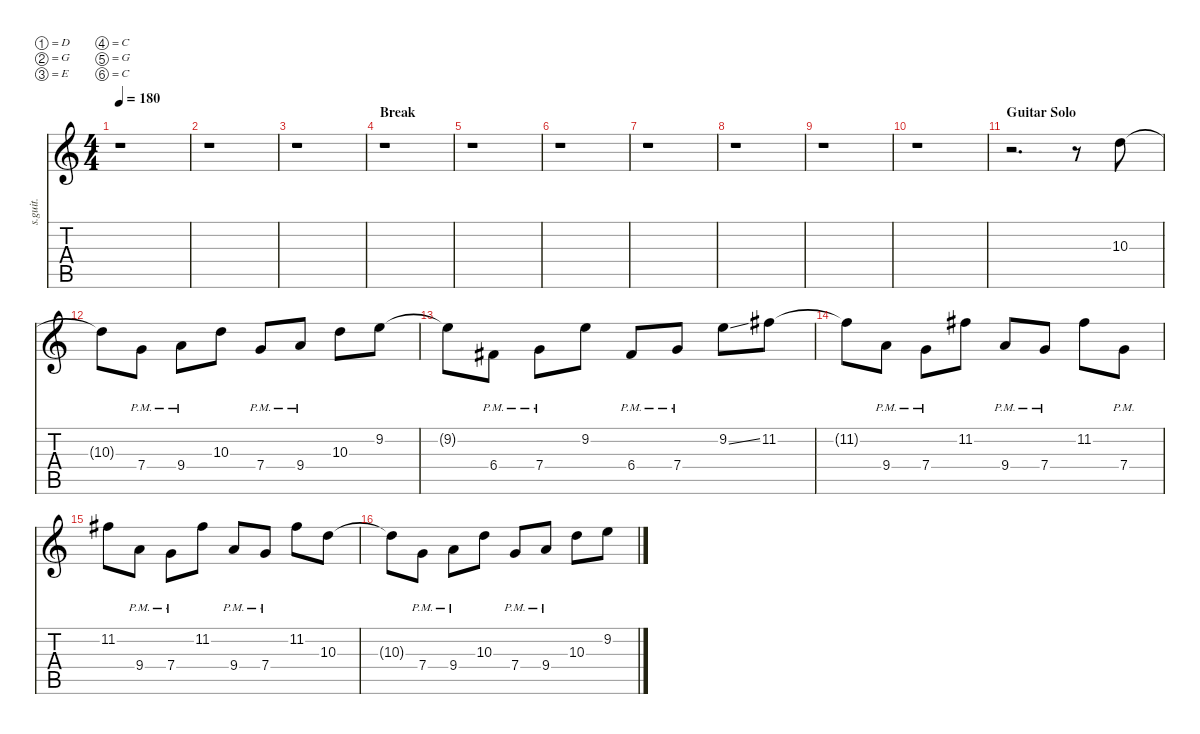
\defaultSystemsLayout 4
\hideDynamics
\bracketExtendMode nobrackets
\track ("Lead Guitar 3" "s.guit.") {instrument distortionguitar}
\staff {score tabs}
\tuning (D4 G3 E3 C3 G2 C2)
\ts (4 4)
\tempo 180
\clef g2
\ks c
r.1{dy mf} |
r.1 |
r.1 |
\section ("" "Break")
r.1 |
r.1 |
r.1 |
r.1 |
r.1 |
r.1 |
r.1 |
\section ("" "Guitar Solo")
r.2{d} r.8 10.3.8{lyrics (0 "") lyrics (1 "") lyrics (2 "") lyrics (3 "") lyrics (4 "")} |
10.3{t}.8{lyrics (0 "") lyrics (1 "") lyrics (2 "") lyrics (3 "") lyrics (4 "")} 7.4{pm}.8{lyrics (0 "") lyrics (1 "") lyrics (2 "") lyrics (3 "") lyrics (4 "")} 9.4{pm}.8{lyrics (0 "") lyrics (1 "") lyrics (2 "") lyrics (3 "") lyrics (4 "")} 10.3.8{lyrics (0 "") lyrics (1 "") lyrics (2 "") lyrics (3 "") lyrics (4 "")} 7.4{pm}.8{lyrics (0 "") lyrics (1 "") lyrics (2 "") lyrics (3 "") lyrics (4 "")} 9.4{pm}.8{lyrics (0 "") lyrics (1 "") lyrics (2 "") lyrics (3 "") lyrics (4 "")} 10.3.8{lyrics (0 "") lyrics (1 "") lyrics (2 "") lyrics (3 "") lyrics (4 "")} 9.2.8{lyrics (0 "") lyrics (1 "") lyrics (2 "") lyrics (3 "") lyrics (4 "")} |
9.2{t}.8{lyrics (0 "") lyrics (1 "") lyrics (2 "") lyrics (3 "") lyrics (4 "")} 6.4{pm acc #}.8{lyrics (0 "") lyrics (1 "") lyrics (2 "") lyrics (3 "") lyrics (4 "")} 7.4{pm}.8{lyrics (0 "") lyrics (1 "") lyrics (2 "") lyrics (3 "") lyrics (4 "")} 9.2.8{lyrics (0 "") lyrics (1 "") lyrics (2 "") lyrics (3 "") lyrics (4 "")} 6.4{pm acc #}.8{lyrics (0 "") lyrics (1 "") lyrics (2 "") lyrics (3 "") lyrics (4 "")} 7.4{pm}.8{lyrics (0 "") lyrics (1 "") lyrics (2 "") lyrics (3 "") lyrics (4 "")} 9.2{ss}.8{lyrics (0 "") lyrics (1 "") lyrics (2 "") lyrics (3 "") lyrics (4 "")} 11.2{acc #}.8{lyrics (0 "") lyrics (1 "") lyrics (2 "") lyrics (3 "") lyrics (4 "")} |
11.2{t acc #}.8{lyrics (0 "") lyrics (1 "") lyrics (2 "") lyrics (3 "") lyrics (4 "")} 9.4{pm}.8{lyrics (0 "") lyrics (1 "") lyrics (2 "") lyrics (3 "") lyrics (4 "")} 7.4{pm}.8{lyrics (0 "") lyrics (1 "") lyrics (2 "") lyrics (3 "") lyrics (4 "")} 11.2{acc #}.8{lyrics (0 "") lyrics (1 "") lyrics (2 "") lyrics (3 "") lyrics (4 "")} 9.4{pm}.8{lyrics (0 "") lyrics (1 "") lyrics (2 "") lyrics (3 "") lyrics (4 "")} 7.4{pm}.8{lyrics (0 "") lyrics (1 "") lyrics (2 "") lyrics (3 "") lyrics (4 "")} 11.2{acc #}.8{lyrics (0 "") lyrics (1 "") lyrics (2 "") lyrics (3 "") lyrics (4 "")} 7.4{pm}.8{lyrics (0 "") lyrics (1 "") lyrics (2 "") lyrics (3 "") lyrics (4 "")} |
11.2{acc #}.8{lyrics (0 "") lyrics (1 "") lyrics (2 "") lyrics (3 "") lyrics (4 "")} 9.4{pm}.8{lyrics (0 "") lyrics (1 "") lyrics (2 "") lyrics (3 "") lyrics (4 "")} 7.4{pm}.8{lyrics (0 "") lyrics (1 "") lyrics (2 "") lyrics (3 "") lyrics (4 "")} 11.2{acc #}.8{lyrics (0 "") lyrics (1 "") lyrics (2 "") lyrics (3 "") lyrics (4 "")} 9.4{pm}.8{lyrics (0 "") lyrics (1 "") lyrics (2 "") lyrics (3 "") lyrics (4 "")} 7.4{pm}.8{lyrics (0 "") lyrics (1 "") lyrics (2 "") lyrics (3 "") lyrics (4 "")} 11.2{acc #}.8{lyrics (0 "") lyrics (1 "") lyrics (2 "") lyrics (3 "") lyrics (4 "")} 10.3.8{lyrics (0 "") lyrics (1 "") lyrics (2 "") lyrics (3 "") lyrics (4 "")} |
10.3{t}.8{lyrics (0 "") lyrics (1 "") lyrics (2 "") lyrics (3 "") lyrics (4 "")} 7.4{pm}.8{lyrics (0 "") lyrics (1 "") lyrics (2 "") lyrics (3 "") lyrics (4 "")} 9.4{pm}.8{lyrics (0 "") lyrics (1 "") lyrics (2 "") lyrics (3 "") lyrics (4 "")} 10.3.8{lyrics (0 "") lyrics (1 "") lyrics (2 "") lyrics (3 "") lyrics (4 "")} 7.4{pm}.8{lyrics (0 "") lyrics (1 "") lyrics (2 "") lyrics (3 "") lyrics (4 "")} 9.4{pm}.8{lyrics (0 "") lyrics (1 "") lyrics (2 "") lyrics (3 "") lyrics (4 "")} 10.3.8{lyrics (0 "") lyrics (1 "") lyrics (2 "") lyrics (3 "") lyrics (4 "")} 9.2.8{lyrics (0 "") lyrics (1 "") lyrics (2 "") lyrics (3 "") lyrics (4 "")}
